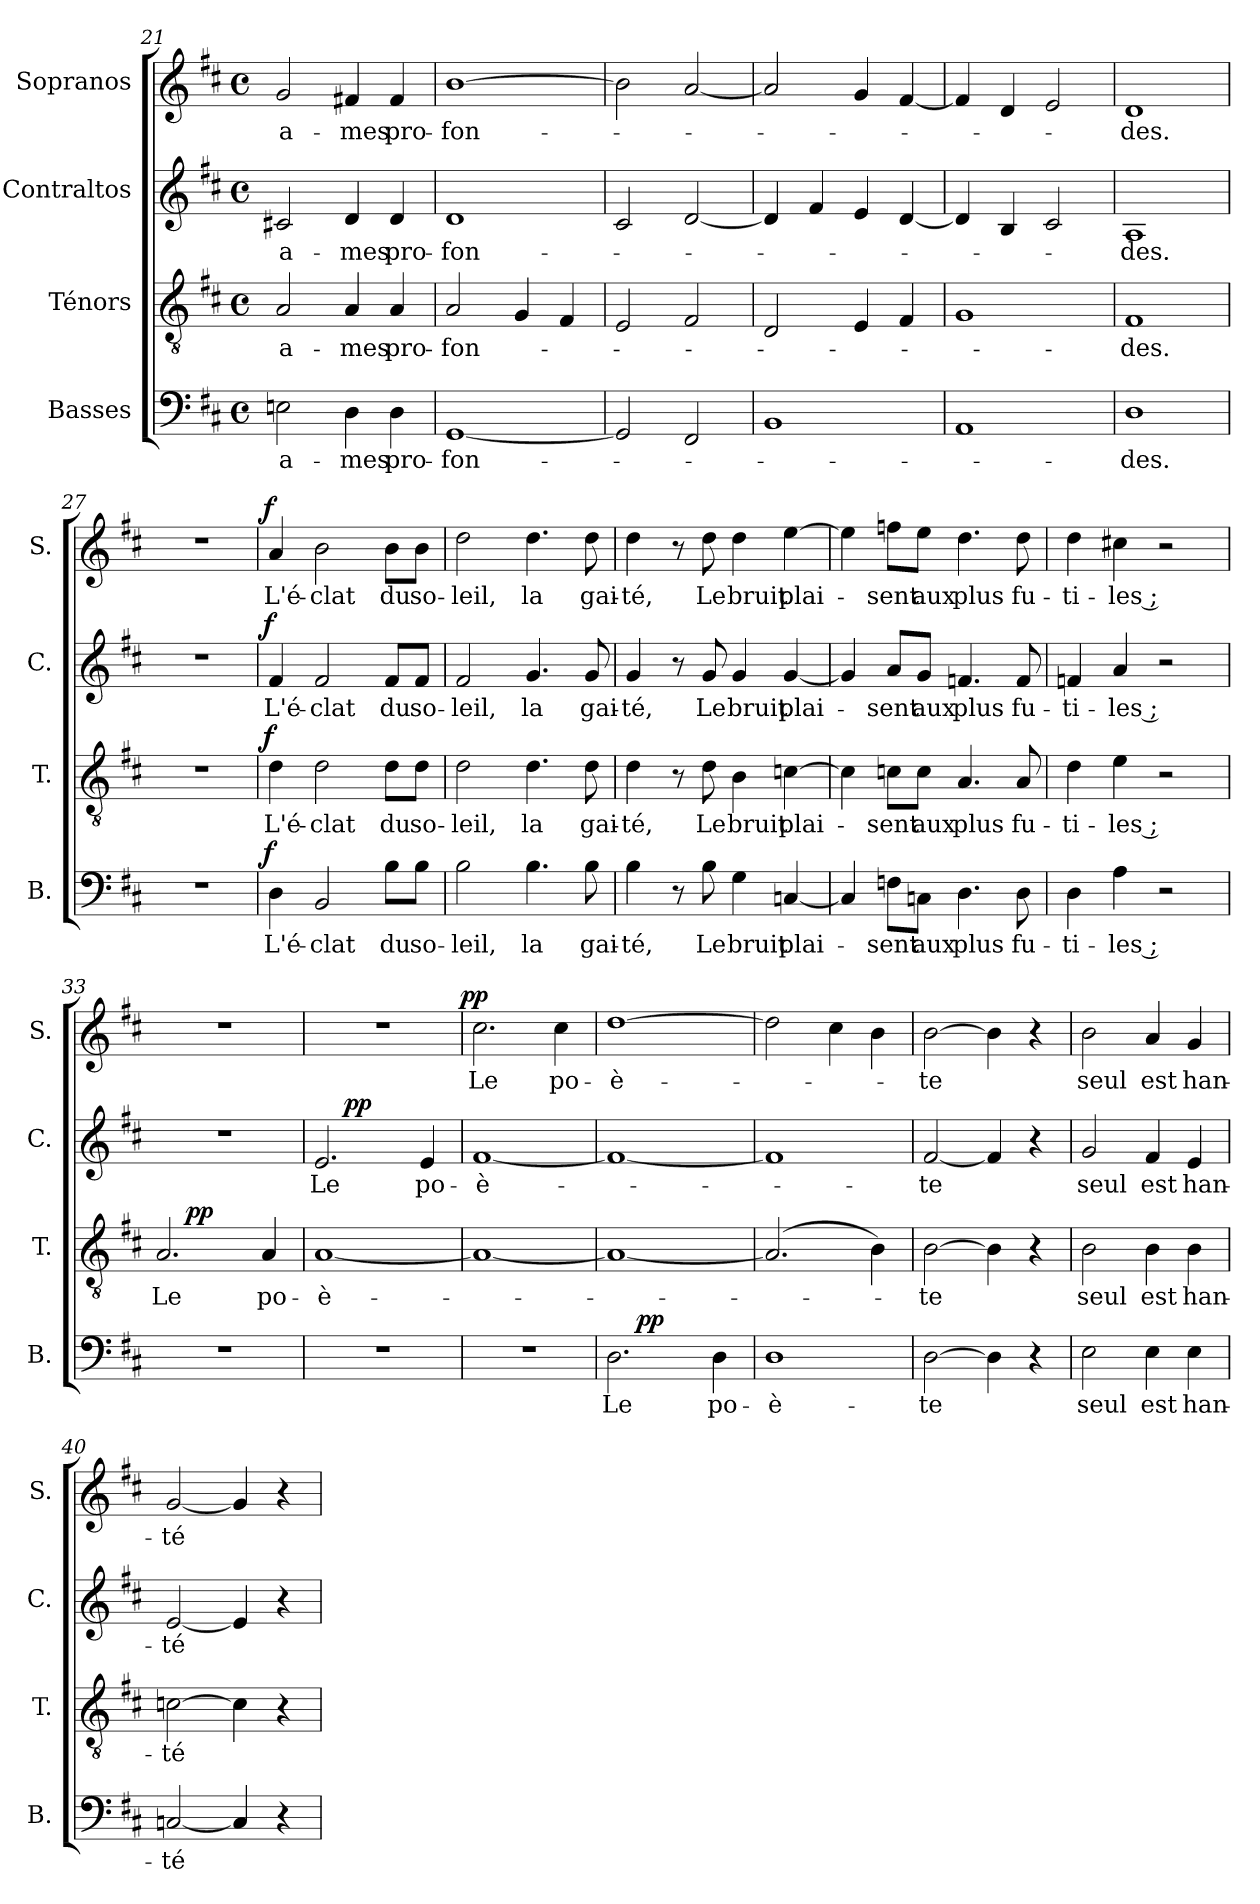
**kern	**text	**dynam	**kern	**text	**dynam	**kern	**text	**dynam	**kern	**text	**dynam
*part4	*part4	*part4	*part3	*part3	*part3	*part2	*part2	*part2	*part1	*part1	*part1
*staff4	*staff4	*staff4	*staff3	*staff3	*staff3	*staff2	*staff2	*staff2	*staff1	*staff1	*staff1
*I"Basses	*	*	*I"Ténors	*	*	*I"Contraltos	*	*	*I"Sopranos	*	*
*I'B.	*	*	*I'T.	*	*	*I'C.	*	*	*I'S.	*	*
*clefF4	*	*	*clefGv2	*	*	*clefG2	*	*	*clefG2	*	*
*k[f#c#]	*	*	*k[f#c#]	*	*	*k[f#c#]	*	*	*k[f#c#]	*	*
*D:	*	*	*D:	*	*	*D:	*	*	*D:	*	*
*M4/4	*	*	*M4/4	*	*	*M4/4	*	*	*M4/4	*	*
*met(c)	*	*	*met(c)	*	*	*met(c)	*	*	*met(c)	*	*
=21	=21	=21	=21	=21	=21	=21	=21	=21	=21	=21	=21
2En\	a-	.	2A/	a-	.	2c#X/	a-	.	2g/	a-	.
4D\	-mes	.	4A/	-mes	.	4d/	-mes	.	4f#X/	-mes	.
4D\	pro-	.	4A/	pro-	.	4d/	pro-	.	4f#/	pro-	.
=22	=22	=22	=22	=22	=22	=22	=22	=22	=22	=22	=22
[1GG	-fon-	.	2A/	-fon-	.	1d	-fon-	.	[1b	-fon-	.
.	.	.	4G/	.	.	.	.	.	.	.	.
.	.	.	4F#/	.	.	.	.	.	.	.	.
=23	=23	=23	=23	=23	=23	=23	=23	=23	=23	=23	=23
2GG/]	.	.	2E/	.	.	2c#/	.	.	2b\]	.	.
2FF#/	.	.	2F#/	.	.	[2d/	.	.	[2a/	.	.
=24	=24	=24	=24	=24	=24	=24	=24	=24	=24	=24	=24
1BB	.	.	2D/	.	.	4d/]	.	.	2a/]	.	.
.	.	.	.	.	.	4f#/	.	.	.	.	.
.	.	.	4E/	.	.	4e/	.	.	4g/	.	.
.	.	.	4F#/	.	.	[4d/	.	.	[4f#/	.	.
=25	=25	=25	=25	=25	=25	=25	=25	=25	=25	=25	=25
1AA	.	.	1G	.	.	4d/]	.	.	4f#/]	.	.
.	.	.	.	.	.	4B/	.	.	4d/	.	.
.	.	.	.	.	.	2c#/	.	.	2e/	.	.
=26	=26	=26	=26	=26	=26	=26	=26	=26	=26	=26	=26
1D	-des.	.	1F#	-des.	.	1A	-des.	.	1d	-des.	.
=27	=27	=27	=27	=27	=27	=27	=27	=27	=27	=27	=27
1r	.	.	1r	.	.	1r	.	.	1r	.	.
!!LO:PB:g=z
=28	=28	=28	=28	=28	=28	=28	=28	=28	=28	=28	=28
!	!	!LO:DY:a:cj	!	!	!LO:DY:a:cj	!	!	!LO:DY:a:cj	!	!	!LO:DY:a:cj
4D\	L'é-	f	4d\	L'é-	f	4f#/	L'é-	f	4a/	L'é-	f
2BB/	-clat	.	2d\	-clat	.	2f#/	-clat	.	2b\	-clat	.
8B\L	du	.	8d\L	du	.	8f#/L	du	.	8b\L	du	.
8B\J	so-	.	8d\J	so-	.	8f#/J	so-	.	8b\J	so-	.
=29	=29	=29	=29	=29	=29	=29	=29	=29	=29	=29	=29
2B\	-leil,	.	2d\	-leil,	.	2f#/	-leil,	.	2dd\	-leil,	.
4.B\	la	.	4.d\	la	.	4.g/	la	.	4.dd\	la	.
8B\	gai-	.	8d\	gai-	.	8g/	gai-	.	8dd\	gai-	.
=30	=30	=30	=30	=30	=30	=30	=30	=30	=30	=30	=30
4B\	-té,	.	4d\	-té,	.	4g/	-té,	.	4dd\	-té,	.
8r	.	.	8r	.	.	8r	.	.	8r	.	.
8B\	Le	.	8d\	Le	.	8g/	Le	.	8dd\	Le	.
4G\	bruit	.	4B\	bruit	.	4g/	bruit	.	4dd\	bruit	.
[4Cn/	plai-	.	[4cn\	plai-	.	[4g/	plai-	.	[4ee\	plai-	.
=31	=31	=31	=31	=31	=31	=31	=31	=31	=31	=31	=31
4C/]	.	.	4c\]	.	.	4g/]	.	.	4ee\]	.	.
8Fn\L	-sent	.	8cn\L	-sent	.	8a/L	-sent	.	8ffn\L	-sent	.
8Cn\J	aux	.	8c\J	aux	.	8g/J	aux	.	8ee\J	aux	.
4.D\	plus	.	4.A/	plus	.	4.fn/	plus	.	4.dd\	plus	.
8D\	fu-	.	8A/	fu-	.	8f/	fu-	.	8dd\	fu-	.
=32	=32	=32	=32	=32	=32	=32	=32	=32	=32	=32	=32
4D\	-ti-	.	4d\	-ti-	.	4fn/	-ti-	.	4dd\	-ti-	.
4A\	-les ;	.	4e\	-les ;	.	4a/	-les ;	.	4cc#X\	-les ;	.
2r	.	.	2r	.	.	2r	.	.	2r	.	.
!!LO:LB:g=z
=33	=33	=33	=33	=33	=33	=33	=33	=33	=33	=33	=33
*	*	*	*^	*	*	*	*	*	*	*	*
1r	.	.	2.A/	4ryy	Le	.	1r	.	.	1r	.	.
!	!	!	!	!	!	!LO:DY:a:cj	!	!	!	!	!	!
.	.	.	.	2.ryy	.	pp	.	.	.	.	.	.
.	.	.	4A/	.	po-	.	.	.	.	.	.	.
*	*	*	*v	*v	*	*	*	*	*	*	*	*
=34	=34	=34	=34	=34	=34	=34	=34	=34	=34	=34	=34
*	*	*	*	*	*	*^	*	*	*	*	*
1r	.	.	[1A	-è-	.	2.e/	4ryy	Le	.	1r	.	.
!	!	!	!	!	!	!	!	!	!LO:DY:a:cj	!	!	!
.	.	.	.	.	.	.	2.ryy	.	pp	.	.	.
.	.	.	.	.	.	4e/	.	po-	.	.	.	.
=35	=35	=35	=35	=35	=35	=35	=35	=35	=35	=35	=35	=35
!	!	!	!	!	!	!	!	!	!	!	!	!LO:DY:a:cj
*	*	*	*	*	*	*v	*v	*	*	*	*	*
1r	.	.	1A_	.	.	[1f#	-è-	.	2.cc#\	Le	pp
.	.	.	.	.	.	.	.	.	4cc#\	po-	.
=36	=36	=36	=36	=36	=36	=36	=36	=36	=36	=36	=36
*^	*	*	*	*	*	*	*	*	*	*	*
2.D\	4ryy	Le	.	1A_	.	.	1f#_	.	.	[1dd	-è-	.
!	!	!	!LO:DY:a:cj	!	!	!	!	!	!	!	!	!
.	2.ryy	.	pp	.	.	.	.	.	.	.	.	.
4D\	.	po-	.	.	.	.	.	.	.	.	.	.
*v	*v	*	*	*	*	*	*	*	*	*	*	*
=37	=37	=37	=37	=37	=37	=37	=37	=37	=37	=37	=37
1D	-è-	.	(>2.A/]	.	.	1f#]	.	.	2dd\]	.	.
.	.	.	.	.	.	.	.	.	4cc#\	.	.
.	.	.	4B\)	.	.	.	.	.	4b\	.	.
=38	=38	=38	=38	=38	=38	=38	=38	=38	=38	=38	=38
[2D\	-te	.	[2B\	-te	.	[2f#/	-te	.	[2b\	-te	.
4D\]	.	.	4B\]	.	.	4f#/]	.	.	4b\]	.	.
4r	.	.	4r	.	.	4r	.	.	4r	.	.
=39	=39	=39	=39	=39	=39	=39	=39	=39	=39	=39	=39
2E\	seul	.	2B\	seul	.	2g/	seul	.	2b\	seul	.
4E\	est	.	4B\	est	.	4f#/	est	.	4a/	est	.
4E\	han-	.	4B\	han-	.	4e/	han-	.	4g/	han-	.
=40	=40	=40	=40	=40	=40	=40	=40	=40	=40	=40	=40
[2Cn/	-té	.	[2cn\	-té	.	[2e/	-té	.	[2g/	-té	.
4C/]	.	.	4c\]	.	.	4e/]	.	.	4g/]	.	.
4r	.	.	4r	.	.	4r	.	.	4r	.	.
=	=	=	=	=	=	=	=	=	=	=	=
*-	*-	*-	*-	*-	*-	*-	*-	*-	*-	*-	*-
